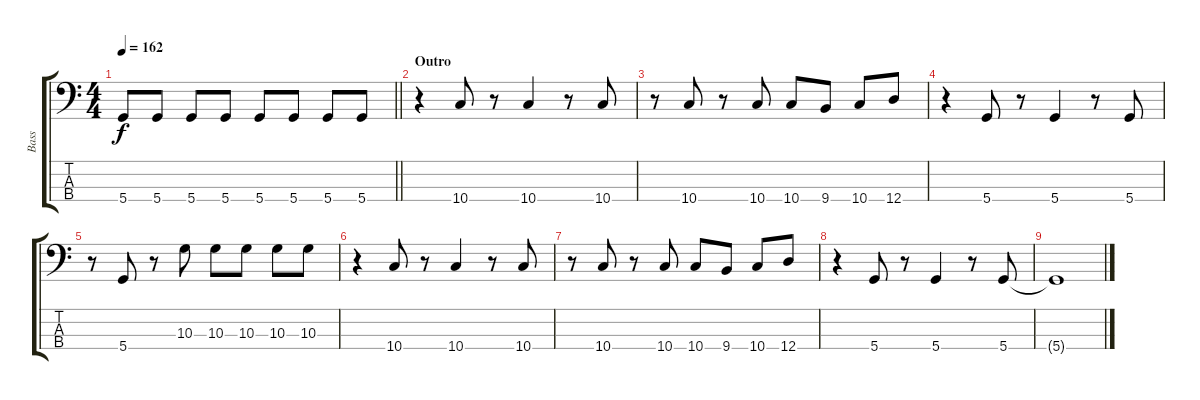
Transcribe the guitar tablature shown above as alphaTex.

\track ("Bass" "Bass") {instrument electricbassfinger}
\staff {score tabs}
\tuning (G2 D2 A1 D1) {hide}
\ts (4 4)
\tempo 162
\clef f4
\barLineRight lightlight
\ks c
5.4.8{dy f} 5.4.8 5.4.8 5.4.8 5.4.8 5.4.8 5.4.8 5.4.8 |
\section ("" "Outro")
r.4 10.4.8 r.8 10.4.4 r.8 10.4.8 |
r.8 10.4.8 r.8 10.4.8 10.4.8 9.4.8 10.4.8 12.4.8 |
r.4 5.4.8 r.8 5.4.4 r.8 5.4.8 |
r.8 5.4.8 r.8 10.3.8 10.3.8 10.3.8 10.3.8 10.3.8 |
r.4 10.4.8 r.8 10.4.4 r.8 10.4.8 |
r.8 10.4.8 r.8 10.4.8 10.4.8 9.4.8 10.4.8 12.4.8 |
r.4 5.4.8 r.8 5.4.4 r.8 5.4.8 |
5.4{t}.1{volume 0}
